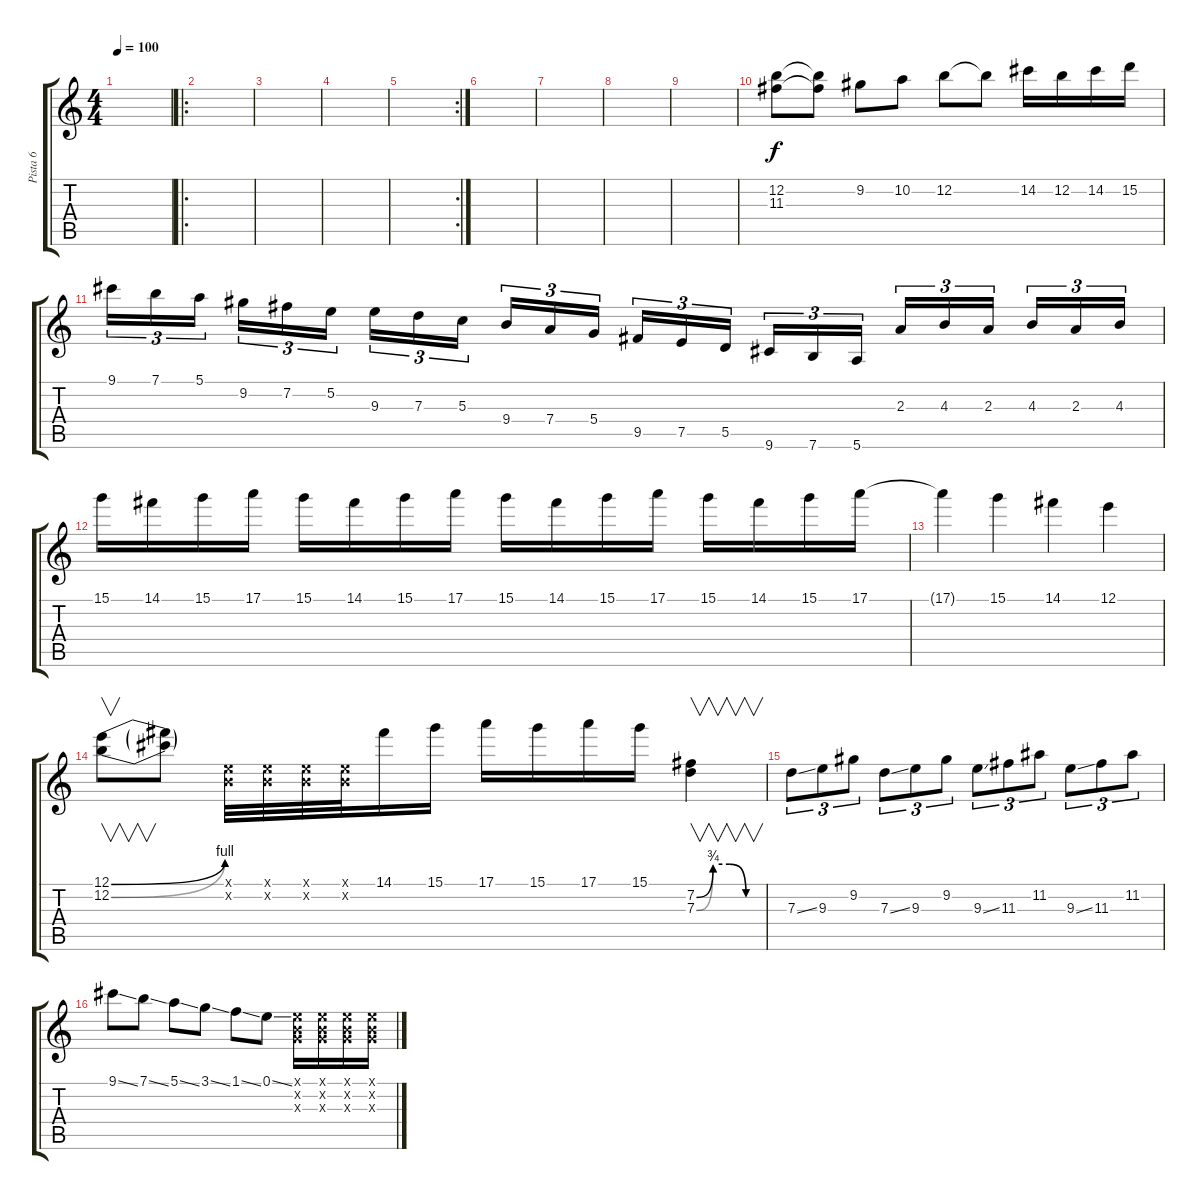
\track ("Pista 6" "Pista 6") {instrument distortionguitar}
\staff {score tabs}
\tuning (E4 B3 G3 D3 A2 E2) {hide}
\ts (4 4)
\tempo 100
\clef g2
\ks c
|
\ro
|
|
|
\rc 2
|
|
|
|
|
(12.2 11.3).8 (12.2{t} 11.3{t}).8 9.2.8 10.2.8 12.2.8 12.2{t}.8 14.2.16 12.2.16 14.2.16 15.2.16 |
9.1.16{tu (3 2)} 7.1.16{tu (3 2)} 5.1.16{tu (3 2)} 9.2.16{tu (3 2)} 7.2.16{tu (3 2)} 5.2.16{tu (3 2)} 9.3.16{tu (3 2)} 7.3.16{tu (3 2)} 5.3.16{tu (3 2)} 9.4.16{tu (3 2)} 7.4.16{tu (3 2)} 5.4.16{tu (3 2)} 9.5.16{tu (3 2)} 7.5.16{tu (3 2)} 5.5.16{tu (3 2)} 9.6.16{tu (3 2)} 7.6.16{tu (3 2)} 5.6.16{tu (3 2)} 2.3.16{tu (3 2)} 4.3.16{tu (3 2)} 2.3.16{tu (3 2)} 4.3.16{tu (3 2)} 2.3.16{tu (3 2)} 4.3.16{tu (3 2)} |
15.1.16 14.1.16 15.1.16 17.1.16 15.1.16 14.1.16 15.1.16 17.1.16 15.1.16 14.1.16 15.1.16 17.1.16 15.1.16 14.1.16 15.1.16 17.1.16 |
17.1{t}.4 15.1.4 14.1.4 12.1.4 |
(12.1{be (bend 0 0 60 4)} 12.2{be (bend 0 0 60 4)}).8{v} (12.1{t} 12.2{t}).8 (0.1{x} 0.2{x}).32 (0.1{x} 0.2{x}).32 (0.1{x} 0.2{x}).32 (0.1{x} 0.2{x}).32 14.1.16 15.1.16 17.1.16 15.1.16 17.1.16 15.1.16 (7.2{be (custom 0 0 15 3 30 3 45 0 60 0)} 7.3{be (custom 0 0 15 3 30 3 45 0 60 0)}).4{v} |
7.3{ss}.8{tu (3 2)} 9.3.8{tu (3 2)} 9.2.8{tu (3 2)} 7.3{ss}.8{tu (3 2)} 9.3.8{tu (3 2)} 9.2.8{tu (3 2)} 9.3{ss}.8{tu (3 2)} 11.3.8{tu (3 2)} 11.2.8{tu (3 2)} 9.3{ss}.8{tu (3 2)} 11.3.8{tu (3 2)} 11.2.8{tu (3 2)} |
9.1{ss}.8 7.1{ss}.8 5.1{ss}.8 3.1{ss}.8 1.1{ss}.8 0.1{ss}.8 (0.1{x} 0.2{x} 0.3{x}).16 (0.1{x} 0.2{x} 0.3{x}).16 (0.1{x} 0.2{x} 0.3{x}).16 (0.1{x} 0.2{x} 0.3{x}).16
